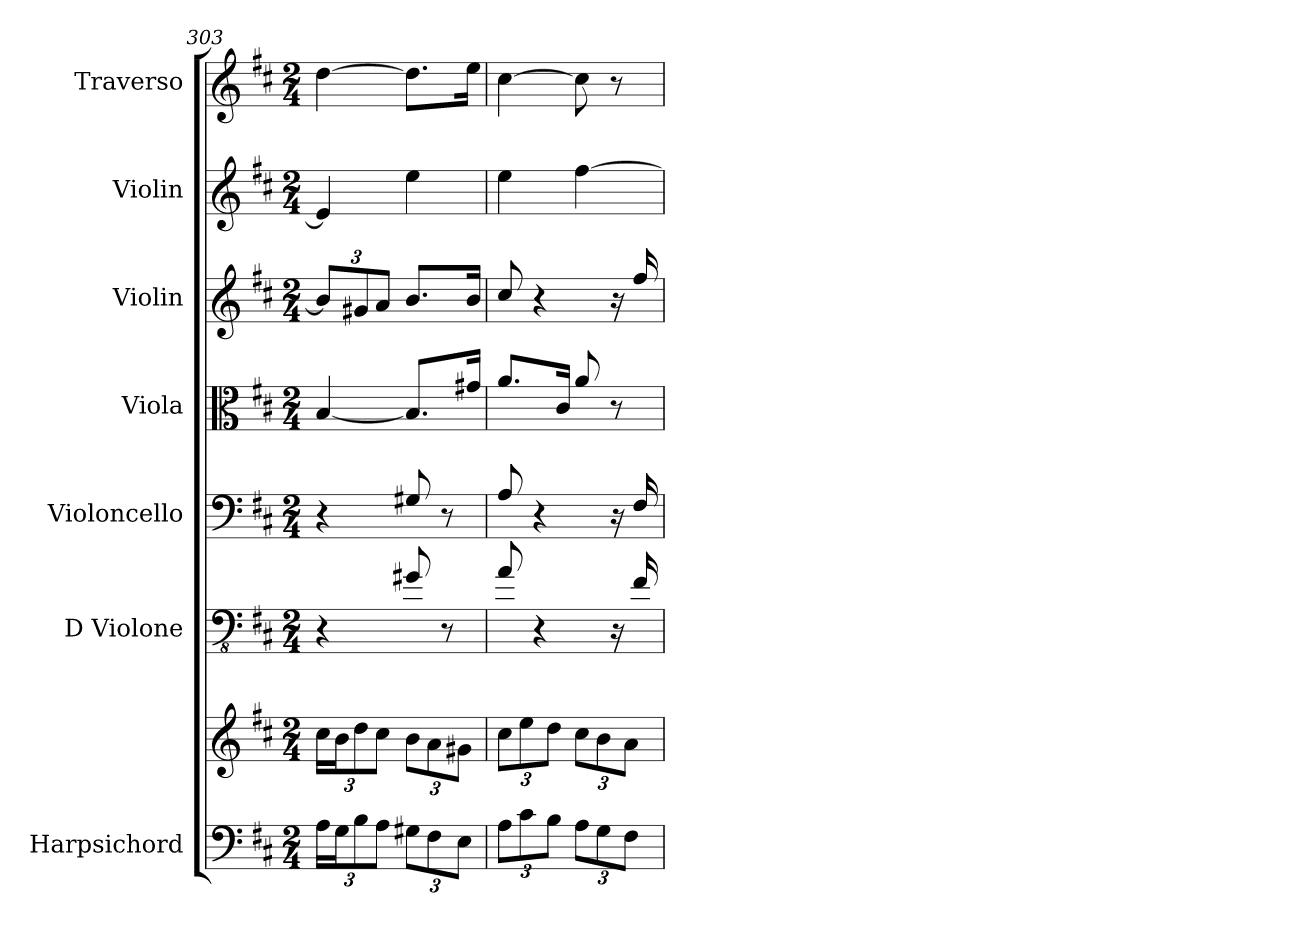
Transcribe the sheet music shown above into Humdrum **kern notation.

**kern	**kern	**kern	**kern	**kern	**kern	**kern	**kern
*part7	*part7	*part6	*part5	*part4	*part3	*part2	*part1
*staff8	*staff7	*staff6	*staff5	*staff4	*staff3	*staff2	*staff1
*I"Harpsichord	*	*I"D Violone	*I"Violoncello	*I"Viola	*I"Violin	*I"Violin	*I"Traverso
*I'Hch.	*	*I'D Vne.	*I'Vc.	*I'Vla.	*I'Vln.	*I'Vln.	*I'Trv.
*clefF4	*clefG2	*clefFv4	*clefF4	*clefC3	*clefG2	*clefG2	*clefG2
*	*	*ITrd7c12	*	*	*	*	*
*k[f#c#]	*k[f#c#]	*k[f#c#]	*k[f#c#]	*k[f#c#]	*k[f#c#]	*k[f#c#]	*k[f#c#]
*M2/4	*M2/4	*M2/4	*M2/4	*M2/4	*M2/4	*M2/4	*M2/4
*Xbrackettup	*Xbrackettup	*	*	*	*Xbrackettup	*	*
=303	=303	=303	=303	=303	=303	=303	=303
24A\LL	24cc#\LL	4r	4r	[4B/	12b/L]	4e/]	[4dd\
24G\J	24b\J	.	.	.	.	.	.
12B\	12dd\	.	.	.	12g#X/	.	.
12A\J	12cc#\J	.	.	.	12a/J	.	.
12G#X\L	12b\L	8GG#X/	8G#X/	8.B/L]	8.b/L	4ee\	8.dd\L]
12F#\	12a\	.	.	.	.	.	.
.	.	8r	8r	.	.	.	.
12E\J	12g#X\J	.	.	.	.	.	.
.	.	.	.	16g#X/Jk	16b/Jk	.	16ee\Jk
=304	=304	=304	=304	=304	=304	=304	=304
12A\L	12cc#\L	8AA/	8A/	8.a/L	8cc#/	4ee\	[4cc#\
12c#\	12ee\	.	.	.	.	.	.
.	.	4r	4r	.	4r	.	.
12B\J	12dd\J	.	.	.	.	.	.
.	.	.	.	16c#/Jk	.	.	.
12A\L	12cc#\L	.	.	8a/	.	[4ff#\	8cc#\]
12G\	12b\	.	.	.	.	.	.
.	.	16r	16r	8r	16r	.	8r
12F#\J	12a\J	.	.	.	.	.	.
.	.	16FF#/	16F#/	.	16ff#/	.	.
=	=	=	=	=	=	=	=
*-	*-	*-	*-	*-	*-	*-	*-
